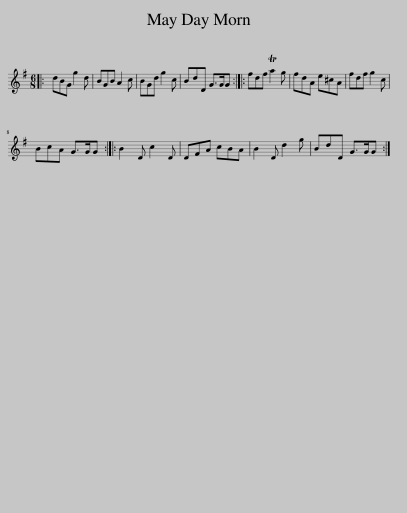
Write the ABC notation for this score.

X:1
L:1/8
M:6/8
I:linebreak $
K:G
V:1 treble
V:1
|: dBG g2 d | BGB A2 c | BGd g2 c | BdD G>GG :: fdf Ta2 g | %5
 fdA e^cA | fdf g2 c |$ BcA G>GG :: B2 D c2 D | DFA cBA | %10
 B2 D d2 g | BdD G>GG :| %12
